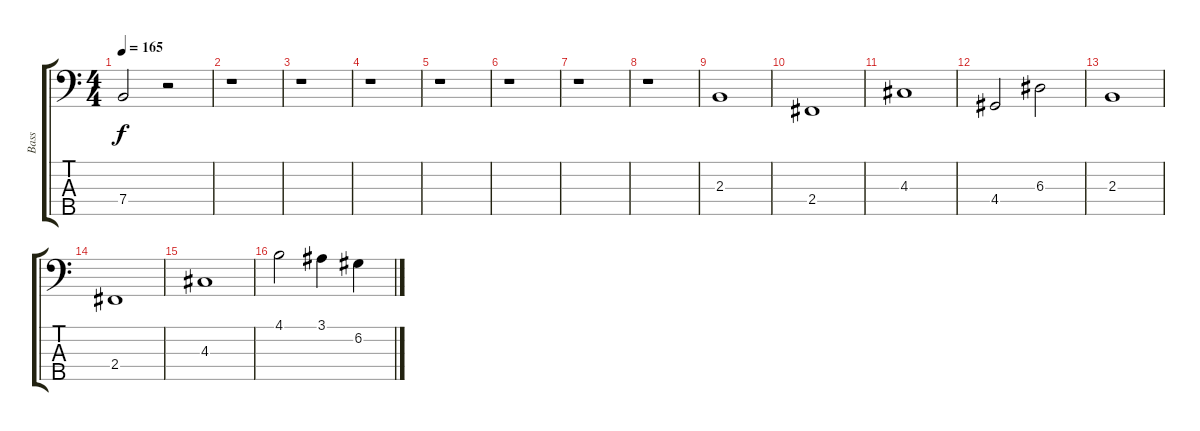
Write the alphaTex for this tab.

\track ("Bass" "Bass") {instrument electricbassfinger}
\staff {score tabs}
\tuning (G2 D2 A1 E1 B0) {hide}
\ts (4 4)
\tempo 165
\clef f4
\ks c
7.4.2{dy f} r.2 |
r.1 |
r.1 |
r.1 |
r.1 |
r.1 |
r.1 |
r.1 |
2.3.1 |
2.4.1 |
4.3.1 |
4.4.2 6.3.2 |
2.3.1 |
2.4.1 |
4.3.1 |
4.1.2 3.1.4 6.2.4
